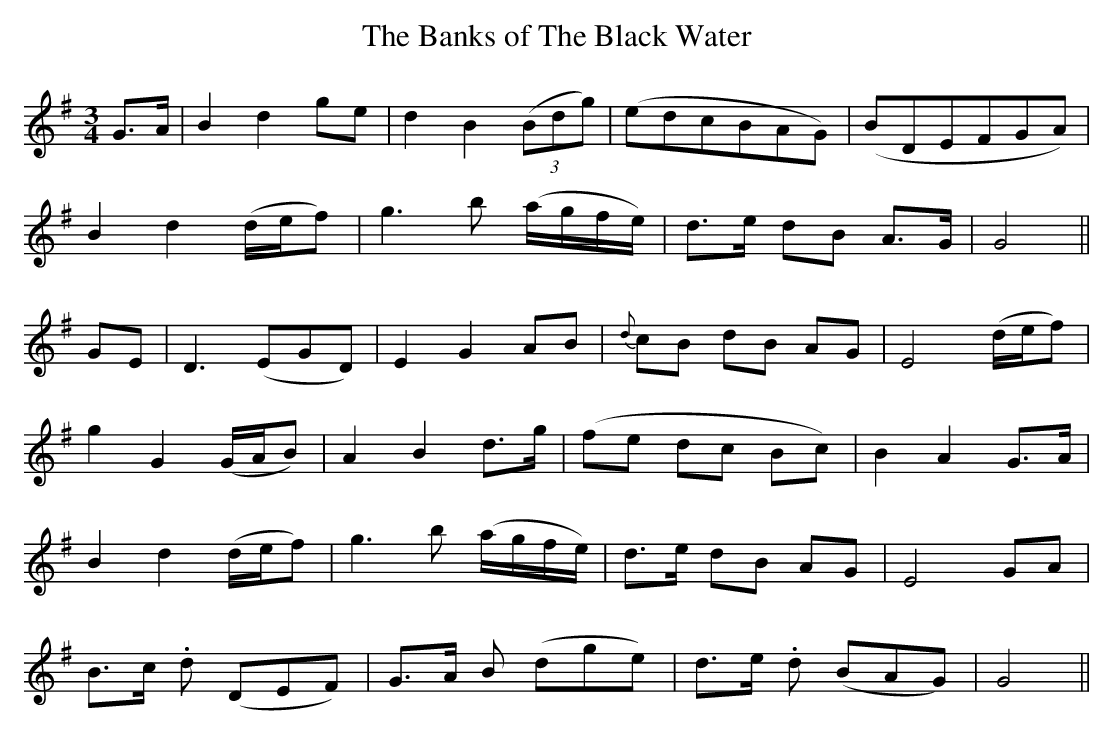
X:1
T: The Banks of The Black Water
M: 3/4
L: 1/4
K: G
G3/4-A/4 | B d g/2e/2 | d B (3(B/2d/2g/2) | (e/2d/2c/2B/2A/2G/2) | (B/2D/2E/2F/2G/2A/2) |
B d (d/4e/4f/2) | g> b (a/4g/4f/4e/4) | d3/4e/4 d/2B/2 A3/4G/4 | G2 ||
G/2E/2 | D> (EG/2D/2) | E G A/2-B/2 | {d}c/2B/2 d/2B/2 A/2G/2 | E2 (d/4e/4f/2) |
g G (G/4A/4B/2) | A B d3/4-g/4 | (f/2-e/2 d/2-c/2 B/2-c/2) | B A G3/4-A/4 |
B d (d/4e/4f/2) | g> b (a/4g/4f/4e/4) | d3/4e/4 d/2B/2 A/2G/2 | E2 G/2A/2 |
B3/4c/4 .d/2 (D/2E/2F/2) | G3/4A/4 B/2 (d/2g/2e/2) | d3/4e/4 .d/2 (B/2A/2G/2) | G2 ||
